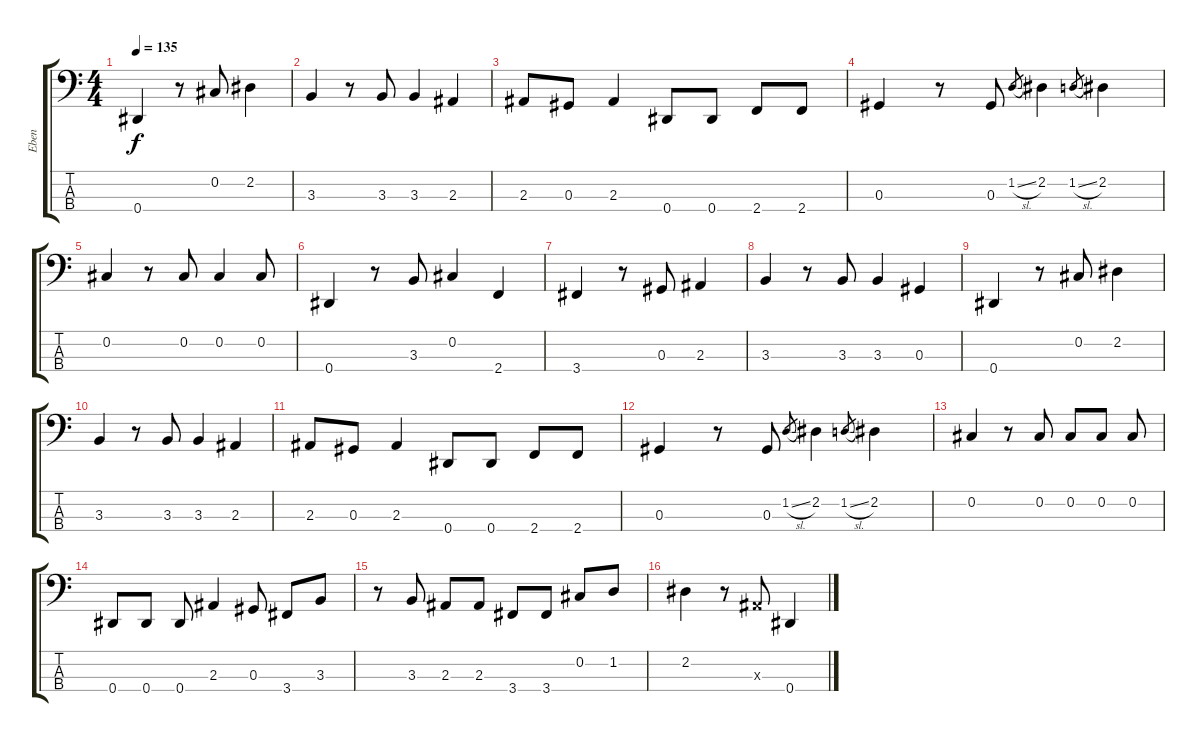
\track ("Eben" "Eben") {instrument electricbassfinger}
\staff {score tabs}
\tuning (Gb2 Db2 Ab1 Eb1) {hide}
\ts (4 4)
\tempo 135
\clef f4
\ks c
0.4.4{dy f} r.8 0.2.8 2.2.4 |
3.3.4 r.8 3.3.8 3.3.4 2.3.4 |
2.3.8 0.3.8 2.3.4 0.4.8 0.4.8 2.4.8 2.4.8 |
0.3.4 r.8 0.3.8 1.2{sl}.8{gr} 2.2.4 1.2{sl}.8{gr} 2.2.4 |
0.2.4 r.8 0.2.8 0.2.4 0.2.8 |
0.4.4 r.8 3.3.8 0.2.4 2.4.4 |
3.4.4 r.8 0.3.8 2.3.4 |
3.3.4 r.8 3.3.8 3.3.4 0.3.4 |
0.4.4 r.8 0.2.8 2.2.4 |
3.3.4 r.8 3.3.8 3.3.4 2.3.4 |
2.3.8 0.3.8 2.3.4 0.4.8 0.4.8 2.4.8 2.4.8 |
0.3.4 r.8 0.3.8 1.2{sl}.8{gr} 2.2.4 1.2{sl}.8{gr} 2.2.4 |
0.2.4 r.8 0.2.8 0.2.8 0.2.8 0.2.8 |
0.4.8 0.4.8 0.4.8 2.3.4 0.3.8 3.4.8 3.3.8 |
r.8 3.3.8 2.3.8 2.3.8 3.4.8 3.4.8 0.2.8 1.2.8 |
2.2.4 r.8 2.3{x}.8 0.4.4
